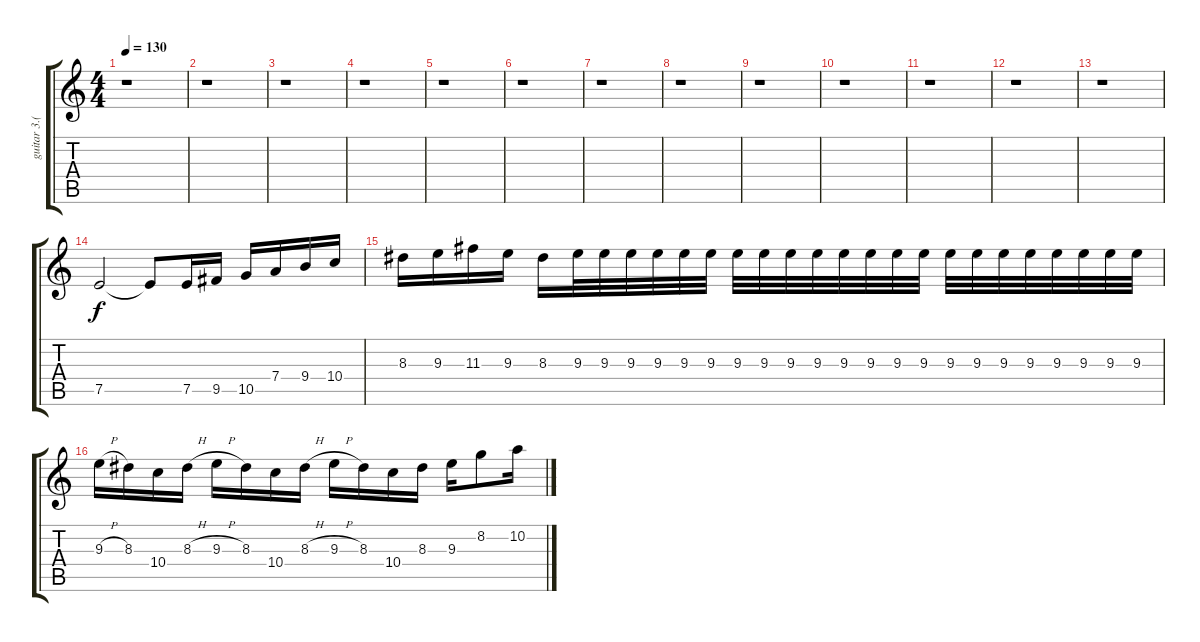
\track ("guitar 3.(solos)" "guitar 3.(") {instrument distortionguitar}
\staff {score tabs}
\tuning (E4 B3 G3 D3 A2 E2) {hide}
\ts (4 4)
\tempo 130
\clef g2
\ks c
r.1{dy f} |
r.1 |
r.1 |
r.1 |
r.1 |
r.1 |
r.1 |
r.1 |
r.1 |
r.1 |
r.1 |
r.1 |
r.1 |
7.5.2 7.5{t}.8 7.5.16 9.5.16 10.5.16 7.4.16 9.4.16 10.4.16 |
8.3.16 9.3.16 11.3.16 9.3.16 8.3.16 9.3.32 9.3.32 9.3.32 9.3.32 9.3.32 9.3.32 9.3.32 9.3.32 9.3.32 9.3.32 9.3.32 9.3.32 9.3.32 9.3.32 9.3.32 9.3.32 9.3.32 9.3.32 9.3.32 9.3.32 9.3.32 9.3.32 |
9.3{h}.16 8.3.16 10.4.16 8.3{h}.16 9.3{h}.16 8.3.16 10.4.16 8.3{h}.16 9.3{h}.16 8.3.16 10.4.16 8.3.16 9.3.16 8.2.8 10.2.16
